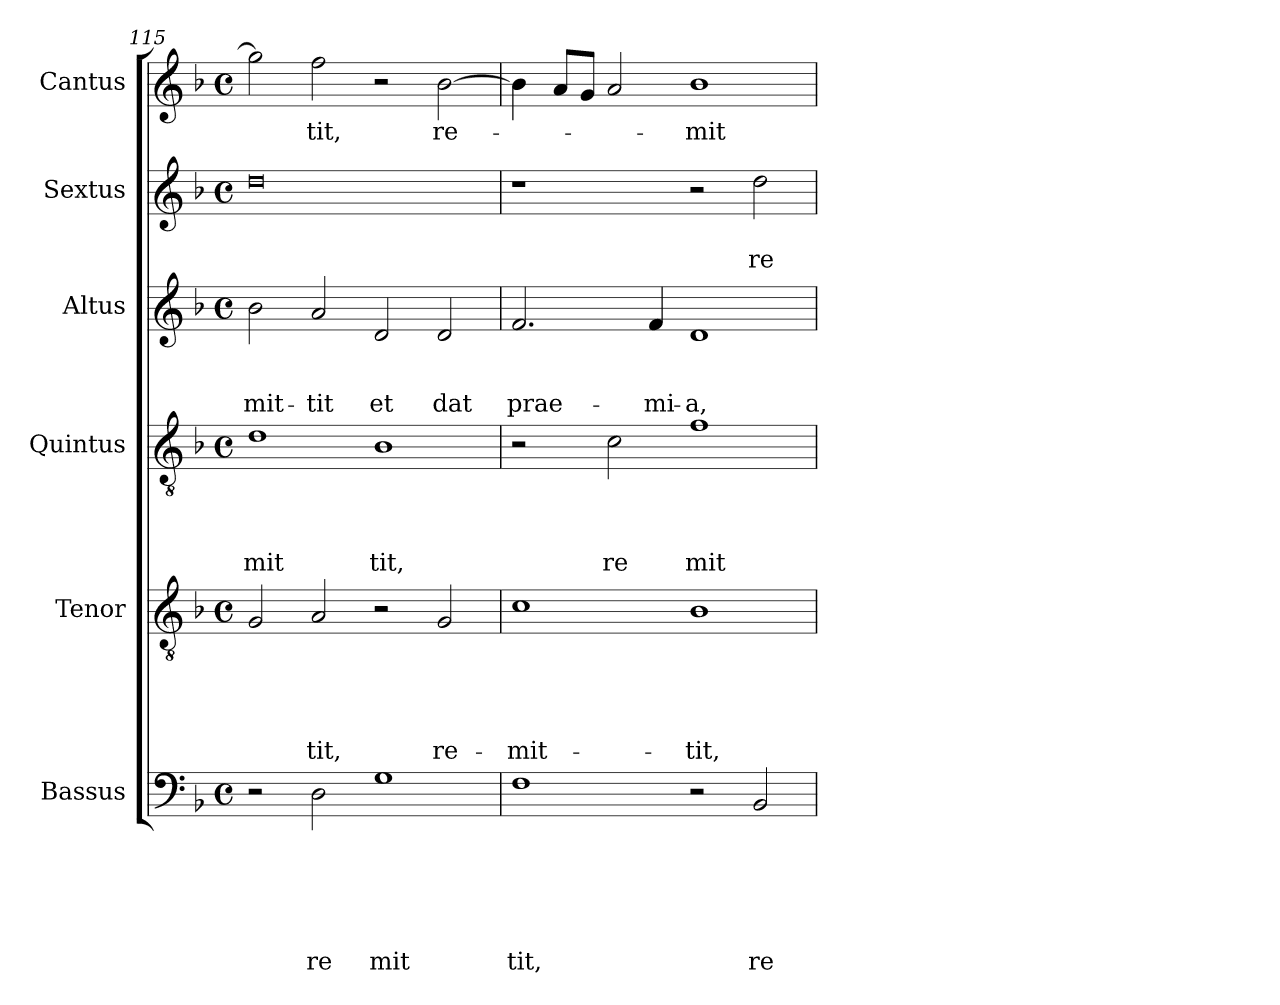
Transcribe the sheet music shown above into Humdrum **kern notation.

**kern	**text	**text	**text	**text	**text	**text	**kern	**text	**text	**text	**text	**text	**kern	**text	**text	**text	**text	**kern	**text	**text	**text	**kern	**text	**text	**kern	**text
*part6	*part6	*part6	*part6	*part6	*part6	*part6	*part5	*part5	*part5	*part5	*part5	*part5	*part4	*part4	*part4	*part4	*part4	*part3	*part3	*part3	*part3	*part2	*part2	*part2	*part1	*part1
*staff6	*staff6	*staff6	*staff6	*staff6	*staff6	*staff6	*staff5	*staff5	*staff5	*staff5	*staff5	*staff5	*staff4	*staff4	*staff4	*staff4	*staff4	*staff3	*staff3	*staff3	*staff3	*staff2	*staff2	*staff2	*staff1	*staff1
*I"Bassus	*	*	*	*	*	*	*I"Tenor	*	*	*	*	*	*I"Quintus	*	*	*	*	*I"Altus	*	*	*	*I"Sextus	*	*	*I"Cantus	*
*I'Bassus	*	*	*	*	*	*	*I'Tenor	*	*	*	*	*	*I'Quintus	*	*	*	*	*I'Altus	*	*	*	*I'Sextus	*	*	*I'Cantus	*
!!LO:LB:g=z
*clefF4	*	*	*	*	*	*	*clefGv2	*	*	*	*	*	*clefGv2	*	*	*	*	*clefG2	*	*	*	*clefG2	*	*	*clefG2	*
*k[b-]	*	*	*	*	*	*	*k[b-]	*	*	*	*	*	*k[b-]	*	*	*	*	*k[b-]	*	*	*	*k[b-]	*	*	*k[b-]	*
*F:	*	*	*	*	*	*	*F:	*	*	*	*	*	*F:	*	*	*	*	*F:	*	*	*	*F:	*	*	*F:	*
*M4/4	*	*	*	*	*	*	*M4/4	*	*	*	*	*	*M4/4	*	*	*	*	*M4/4	*	*	*	*M4/4	*	*	*M4/4	*
*met(c)	*	*	*	*	*	*	*met(c)	*	*	*	*	*	*met(c)	*	*	*	*	*met(c)	*	*	*	*met(c)	*	*	*met(c)	*
=115	=115	=115	=115	=115	=115	=115	=115	=115	=115	=115	=115	=115	=115	=115	=115	=115	=115	=115	=115	=115	=115	=115	=115	=115	=115	=115
!	!	!	!	!	!	!	!	!	!	!	!	!	!	!	!	!	!LO:LY:b	!	!	!	!LO:LY:b	!	!	!	!	!
2r	.	.	.	.	.	.	2G/	.	.	.	.	.	1d	.	.	.	-mit	2b-\	.	.	-mit-	0dd	.	.	2gg\]	.
!	!	!	!	!	!	!LO:LY:b	!	!	!	!	!	!LO:LY:b	!	!	!	!	!	!	!	!	!LO:LY:b	!	!	!	!	!LO:LY:b
2D\	.	.	.	.	.	re	2A/	.	.	.	.	-tit,	.	.	.	.	.	2a/	.	.	-tit	.	.	.	2ff\	-tit,
!	!	!	!	!	!	!LO:LY:b	!	!	!	!	!	!	!	!	!	!	!LO:LY:b	!	!	!	!LO:LY:b	!	!	!	!	!
1G	.	.	.	.	.	mit	2r	.	.	.	.	.	1B-	.	.	.	tit,	2d/	.	.	et	.	.	.	2r	.
!	!	!	!	!	!	!	!	!	!	!	!	!LO:LY:b	!	!	!	!	!	!	!	!	!LO:LY:b	!	!	!	!	!LO:LY:b
.	.	.	.	.	.	.	2G/	.	.	.	.	re-	.	.	.	.	.	2d/	.	.	dat	.	.	.	[>2b-\	re-
=116!	=116!	=116!	=116!	=116!	=116!	=116!	=116!	=116!	=116!	=116!	=116!	=116!	=116!	=116!	=116!	=116!	=116!	=116!	=116!	=116!	=116!	=116!	=116!	=116!	=116!	=116!
!	!	!	!	!	!	!LO:LY:b	!	!	!	!	!	!LO:LY:b	!	!	!	!	!	!	!	!	!LO:LY:b	!	!	!	!	!
1F	.	.	.	.	.	tit,	1c	.	.	.	.	-mit-	2r	.	.	.	.	2.f/	.	.	prae-	1r	.	.	4b-\]	.
.	.	.	.	.	.	.	.	.	.	.	.	.	.	.	.	.	.	.	.	.	.	.	.	.	8a/L	.
.	.	.	.	.	.	.	.	.	.	.	.	.	.	.	.	.	.	.	.	.	.	.	.	.	8g/J	.
!	!	!	!	!	!	!	!	!	!	!	!	!	!	!	!	!	!LO:LY:b	!	!	!	!	!	!	!	!	!
.	.	.	.	.	.	.	.	.	.	.	.	.	2c\	.	.	.	re	.	.	.	.	.	.	.	2a/	.
!	!	!	!	!	!	!	!	!	!	!	!	!	!	!	!	!	!	!	!	!	!LO:LY:b	!	!	!	!	!
.	.	.	.	.	.	.	.	.	.	.	.	.	.	.	.	.	.	4f/	.	.	-mi-	.	.	.	.	.
!	!	!	!	!	!	!	!	!	!	!	!	!LO:LY:b	!	!	!	!	!LO:LY:b	!	!	!	!LO:LY:b	!	!	!	!	!LO:LY:b
2r	.	.	.	.	.	.	1B-	.	.	.	.	-tit,	1f	.	.	.	mit	1d	.	.	-a,	2r	.	.	1b-	-mit-
!	!	!	!	!	!	!LO:LY:b	!	!	!	!	!	!	!	!	!	!	!	!	!	!	!	!	!	!LO:LY:b	!	!
2BB-/	.	.	.	.	.	re	.	.	.	.	.	.	.	.	.	.	.	.	.	.	.	2dd\	.	re-	.	.
=!	=!	=!	=!	=!	=!	=!	=!	=!	=!	=!	=!	=!	=!	=!	=!	=!	=!	=!	=!	=!	=!	=!	=!	=!	=!	=!
*-	*-	*-	*-	*-	*-	*-	*-	*-	*-	*-	*-	*-	*-	*-	*-	*-	*-	*-	*-	*-	*-	*-	*-	*-	*-	*-
